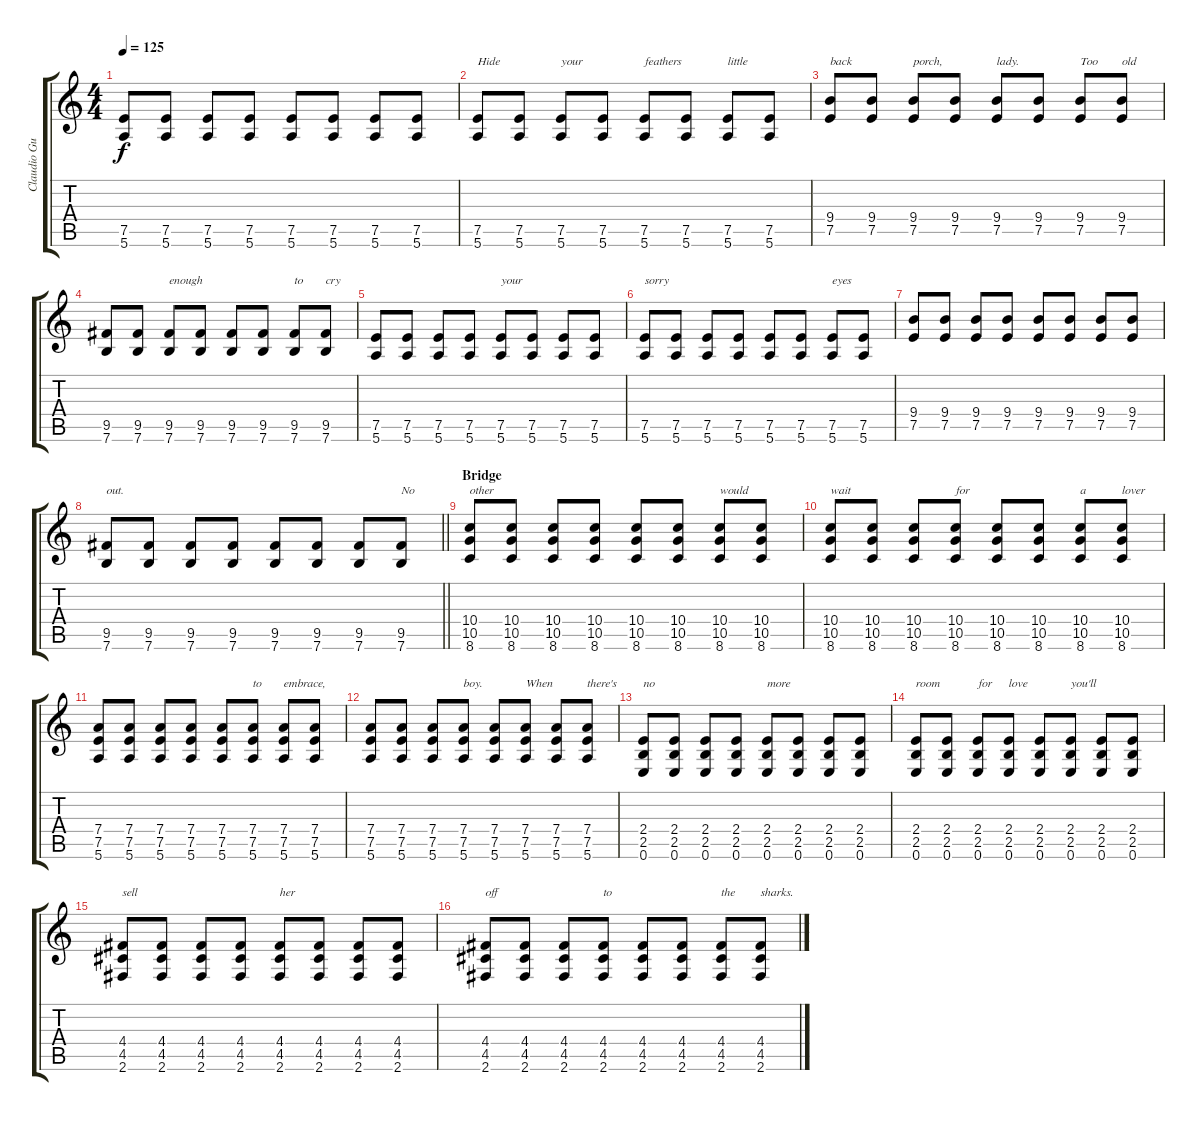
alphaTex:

\track ("Claudio Guitar" "Claudio Gu") {instrument overdrivenguitar}
\staff {score tabs}
\tuning (E4 B3 G3 D3 A2 E2) {hide}
\ts (4 4)
\tempo 125
\clef g2
\ks c
(7.5 5.6).8{dy f} (7.5 5.6).8 (7.5 5.6).8 (7.5 5.6).8 (7.5 5.6).8 (7.5 5.6).8 (7.5 5.6).8 (7.5 5.6).8 |
(7.5 5.6).8{txt "Hide"} (7.5 5.6).8 (7.5 5.6).8{txt "your"} (7.5 5.6).8 (7.5 5.6).8{txt "feathers"} (7.5 5.6).8 (7.5 5.6).8{txt "little"} (7.5 5.6).8 |
(9.4 7.5).8{txt "back"} (9.4 7.5).8 (9.4 7.5).8{txt "porch,"} (9.4 7.5).8 (9.4 7.5).8{txt "lady."} (9.4 7.5).8 (9.4 7.5).8{txt "Too"} (9.4 7.5).8{txt "old"} |
(9.5 7.6).8 (9.5 7.6).8 (9.5 7.6).8{txt "enough"} (9.5 7.6).8 (9.5 7.6).8 (9.5 7.6).8 (9.5 7.6).8{txt "to"} (9.5 7.6).8{txt "cry"} |
(7.5 5.6).8 (7.5 5.6).8 (7.5 5.6).8 (7.5 5.6).8 (7.5 5.6).8{txt "your"} (7.5 5.6).8 (7.5 5.6).8 (7.5 5.6).8 |
(7.5 5.6).8{txt "sorry"} (7.5 5.6).8 (7.5 5.6).8 (7.5 5.6).8 (7.5 5.6).8 (7.5 5.6).8 (7.5 5.6).8{txt "eyes"} (7.5 5.6).8 |
(9.4 7.5).8 (9.4 7.5).8 (9.4 7.5).8 (9.4 7.5).8 (9.4 7.5).8 (9.4 7.5).8 (9.4 7.5).8 (9.4 7.5).8 |
\barLineRight lightlight
(9.5 7.6).8{txt "out."} (9.5 7.6).8 (9.5 7.6).8 (9.5 7.6).8 (9.5 7.6).8 (9.5 7.6).8 (9.5 7.6).8 (9.5 7.6).8{txt "No"} |
\section ("" "Bridge")
(10.4 10.5 8.6).8{txt "other"} (10.4 10.5 8.6).8 (10.4 10.5 8.6).8 (10.4 10.5 8.6).8 (10.4 10.5 8.6).8 (10.4 10.5 8.6).8 (10.4 10.5 8.6).8{txt "would"} (10.4 10.5 8.6).8 |
(10.4 10.5 8.6).8{txt "wait"} (10.4 10.5 8.6).8 (10.4 10.5 8.6).8 (10.4 10.5 8.6).8{txt "for"} (10.4 10.5 8.6).8 (10.4 10.5 8.6).8 (10.4 10.5 8.6).8{txt "a"} (10.4 10.5 8.6).8{txt "lover"} |
(7.4 7.5 5.6).8 (7.4 7.5 5.6).8 (7.4 7.5 5.6).8 (7.4 7.5 5.6).8 (7.4 7.5 5.6).8 (7.4 7.5 5.6).8{txt "to"} (7.4 7.5 5.6).8{txt "embrace,"} (7.4 7.5 5.6).8 |
(7.4 7.5 5.6).8 (7.4 7.5 5.6).8 (7.4 7.5 5.6).8 (7.4 7.5 5.6).8{txt "boy."} (7.4 7.5 5.6).8 (7.4 7.5 5.6).8{txt "When"} (7.4 7.5 5.6).8 (7.4 7.5 5.6).8{txt "there's"} |
(2.4 2.5 0.6).8{txt "no"} (2.4 2.5 0.6).8 (2.4 2.5 0.6).8 (2.4 2.5 0.6).8 (2.4 2.5 0.6).8{txt "more"} (2.4 2.5 0.6).8 (2.4 2.5 0.6).8 (2.4 2.5 0.6).8 |
(2.4 2.5 0.6).8{txt "room"} (2.4 2.5 0.6).8 (2.4 2.5 0.6).8{txt "for"} (2.4 2.5 0.6).8{txt "love"} (2.4 2.5 0.6).8 (2.4 2.5 0.6).8{txt "you'll"} (2.4 2.5 0.6).8 (2.4 2.5 0.6).8 |
(4.4 4.5 2.6).8{txt "sell"} (4.4 4.5 2.6).8 (4.4 4.5 2.6).8 (4.4 4.5 2.6).8 (4.4 4.5 2.6).8{txt "her"} (4.4 4.5 2.6).8 (4.4 4.5 2.6).8 (4.4 4.5 2.6).8 |
(4.4 4.5 2.6).8{txt "off"} (4.4 4.5 2.6).8 (4.4 4.5 2.6).8 (4.4 4.5 2.6).8{txt "to"} (4.4 4.5 2.6).8 (4.4 4.5 2.6).8 (4.4 4.5 2.6).8{txt "the"} (4.4 4.5 2.6).8{txt "sharks."}
